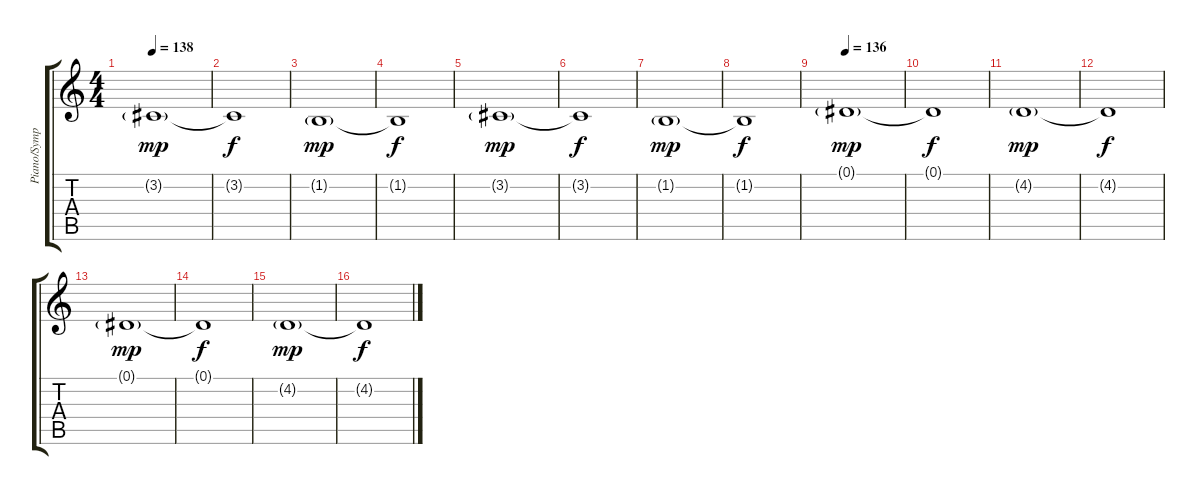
\track ("Piano/Symphony" "Piano/Symp") {instrument electricgrandpiano}
\staff {score tabs}
\tuning (Eb4 Bb3 Gb3 Db3 Ab2 Eb2) {hide}
\ts (4 4)
\tempo 138
\clef g2
\ks c
3.2{g}.1{dy mp instrument choiraahs} |
3.2{t}.1{dy f} |
1.2{g}.1{dy mp instrument choiraahs} |
1.2{t}.1{dy f} |
3.2{g}.1{dy mp instrument choiraahs} |
3.2{t}.1{dy f} |
1.2{g}.1{dy mp instrument choiraahs} |
1.2{t}.1{dy f} |
\tempo 136
0.1{g}.1{dy mp instrument choiraahs} |
0.1{t}.1{dy f} |
4.2{g}.1{dy mp instrument choiraahs} |
4.2{t}.1{dy f} |
0.1{g}.1{dy mp instrument choiraahs} |
0.1{t}.1{dy f} |
4.2{g}.1{dy mp instrument choiraahs} |
4.2{t}.1{dy f}
